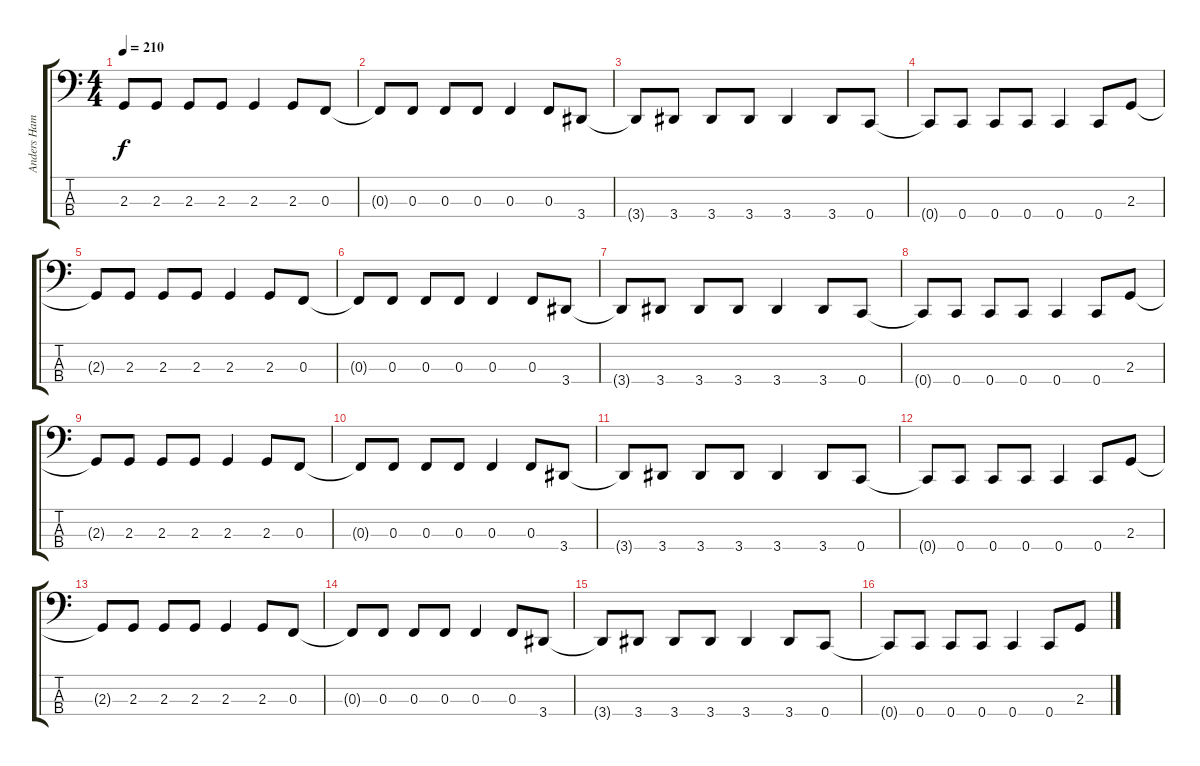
\track ("Anders Hammer" "Anders Ham") {instrument slapbass1}
\staff {score tabs}
\tuning (Eb2 Bb1 F1 C1) {hide}
\ts (4 4)
\tempo 210
\clef f4
\ks c
2.3{t}.8{dy f} 2.3.8 2.3.8 2.3.8 2.3.4 2.3.8 0.3.8 |
0.3{t}.8 0.3.8 0.3.8 0.3.8 0.3.4 0.3.8 3.4.8 |
3.4{t}.8 3.4.8 3.4.8 3.4.8 3.4.4 3.4.8 0.4.8 |
0.4{t}.8 0.4.8 0.4.8 0.4.8 0.4.4 0.4.8 2.3.8 |
2.3{t}.8 2.3.8 2.3.8 2.3.8 2.3.4 2.3.8 0.3.8 |
0.3{t}.8 0.3.8 0.3.8 0.3.8 0.3.4 0.3.8 3.4.8 |
3.4{t}.8 3.4.8 3.4.8 3.4.8 3.4.4 3.4.8 0.4.8 |
0.4{t}.8 0.4.8 0.4.8 0.4.8 0.4.4 0.4.8 2.3.8 |
2.3{t}.8 2.3.8 2.3.8 2.3.8 2.3.4 2.3.8 0.3.8 |
0.3{t}.8 0.3.8 0.3.8 0.3.8 0.3.4 0.3.8 3.4.8 |
3.4{t}.8 3.4.8 3.4.8 3.4.8 3.4.4 3.4.8 0.4.8 |
0.4{t}.8 0.4.8 0.4.8 0.4.8 0.4.4 0.4.8 2.3.8 |
2.3{t}.8 2.3.8 2.3.8 2.3.8 2.3.4 2.3.8 0.3.8 |
0.3{t}.8 0.3.8 0.3.8 0.3.8 0.3.4 0.3.8 3.4.8 |
3.4{t}.8 3.4.8 3.4.8 3.4.8 3.4.4 3.4.8 0.4.8 |
0.4{t}.8 0.4.8 0.4.8 0.4.8 0.4.4 0.4.8 2.3.8
